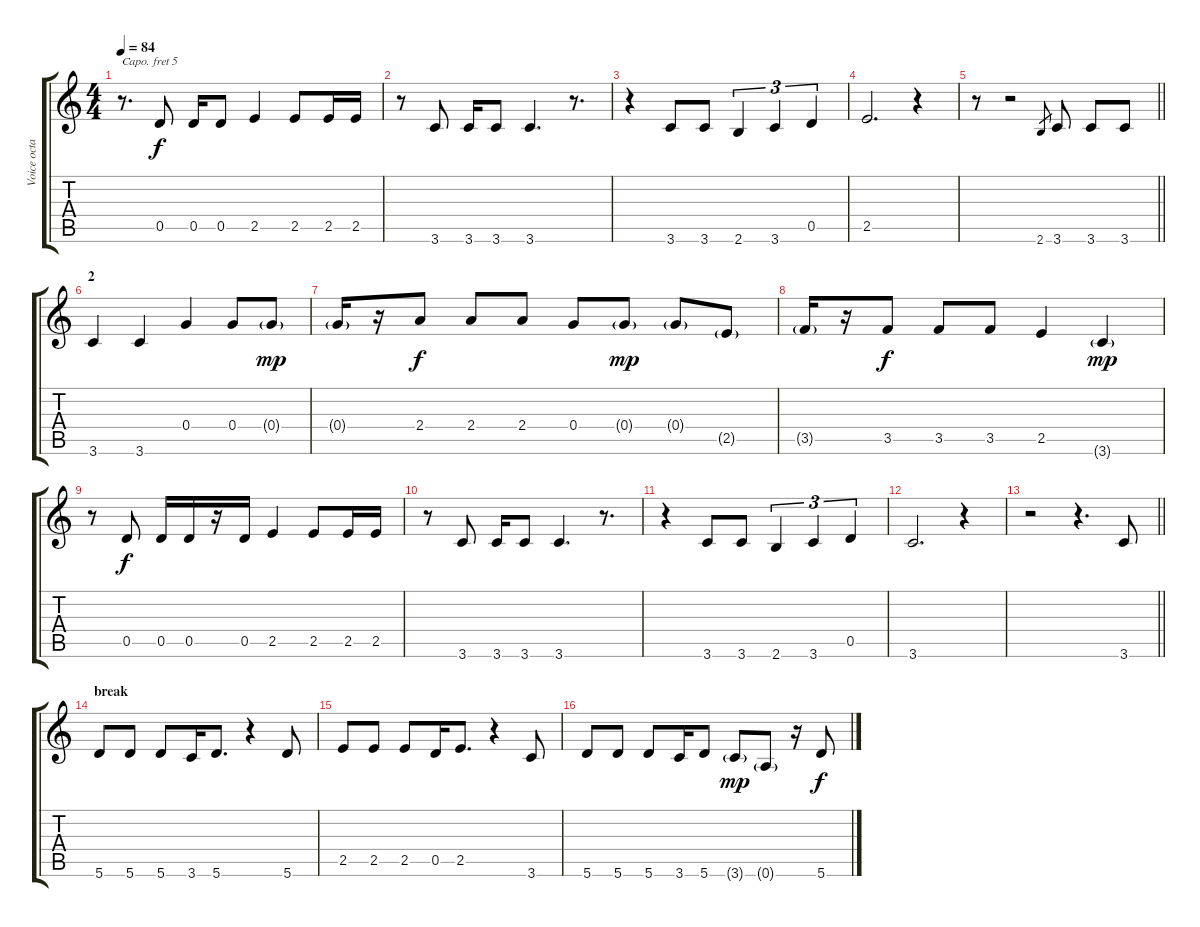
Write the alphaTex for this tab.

\track ("Voice octave up (capo 5)" "Voice octa") {instrument panflute}
\staff {score tabs}
\capo 5
\tuning (E5 B4 G4 D4 A3 E3) {hide}
\ts (4 4)
\tempo 84
\clef g2
\ks c
r.8{d dy f} 0.5.8 0.5.16 0.5.8 2.5.4 2.5.8 2.5.16 2.5.16 |
r.8 3.6.8 3.6.16 3.6.8 3.6.4{d} r.8{d} |
r.4 3.6.8 3.6.8 2.6.4{tu (3 2)} 3.6.4{tu (3 2)} 0.5.4{tu (3 2)} |
2.5.2{d} r.4 |
\barLineRight lightlight
r.8 r.2 2.6.8{gr} 3.6.8 3.6.8 3.6.8 |
\section ("" "2")
3.6.4 3.6.4 0.4.4 0.4.8 0.4{g}.8{dy mp} |
0.4{g}.16 r.16 2.4.8{dy f} 2.4.8 2.4.8 0.4.8 0.4{g}.8{dy mp} 0.4{g}.8 2.5{g}.8 |
3.5{g}.16 r.16 3.5.8{dy f} 3.5.8 3.5.8 2.5.4 3.6{g}.4{dy mp} |
r.8 0.5.8{dy f} 0.5.16 0.5.16 r.16 0.5.16 2.5.4 2.5.8 2.5.16 2.5.16 |
r.8 3.6.8 3.6.16 3.6.8 3.6.4{d} r.8{d} |
r.4 3.6.8 3.6.8 2.6.4{tu (3 2)} 3.6.4{tu (3 2)} 0.5.4{tu (3 2)} |
3.6.2{d} r.4 |
\barLineRight lightlight
r.2 r.4{d} 3.6.8 |
\section ("" "break")
5.6.8 5.6.8 5.6.8 3.6.16 5.6.8{d} r.4 5.6.8 |
2.5.8 2.5.8 2.5.8 0.5.16 2.5.8{d} r.4 3.6.8 |
5.6.8 5.6.8 5.6.8 3.6.16 5.6.8 3.6{g}.8{dy mp} 0.6{g}.8 r.16 5.6.8{dy f}
